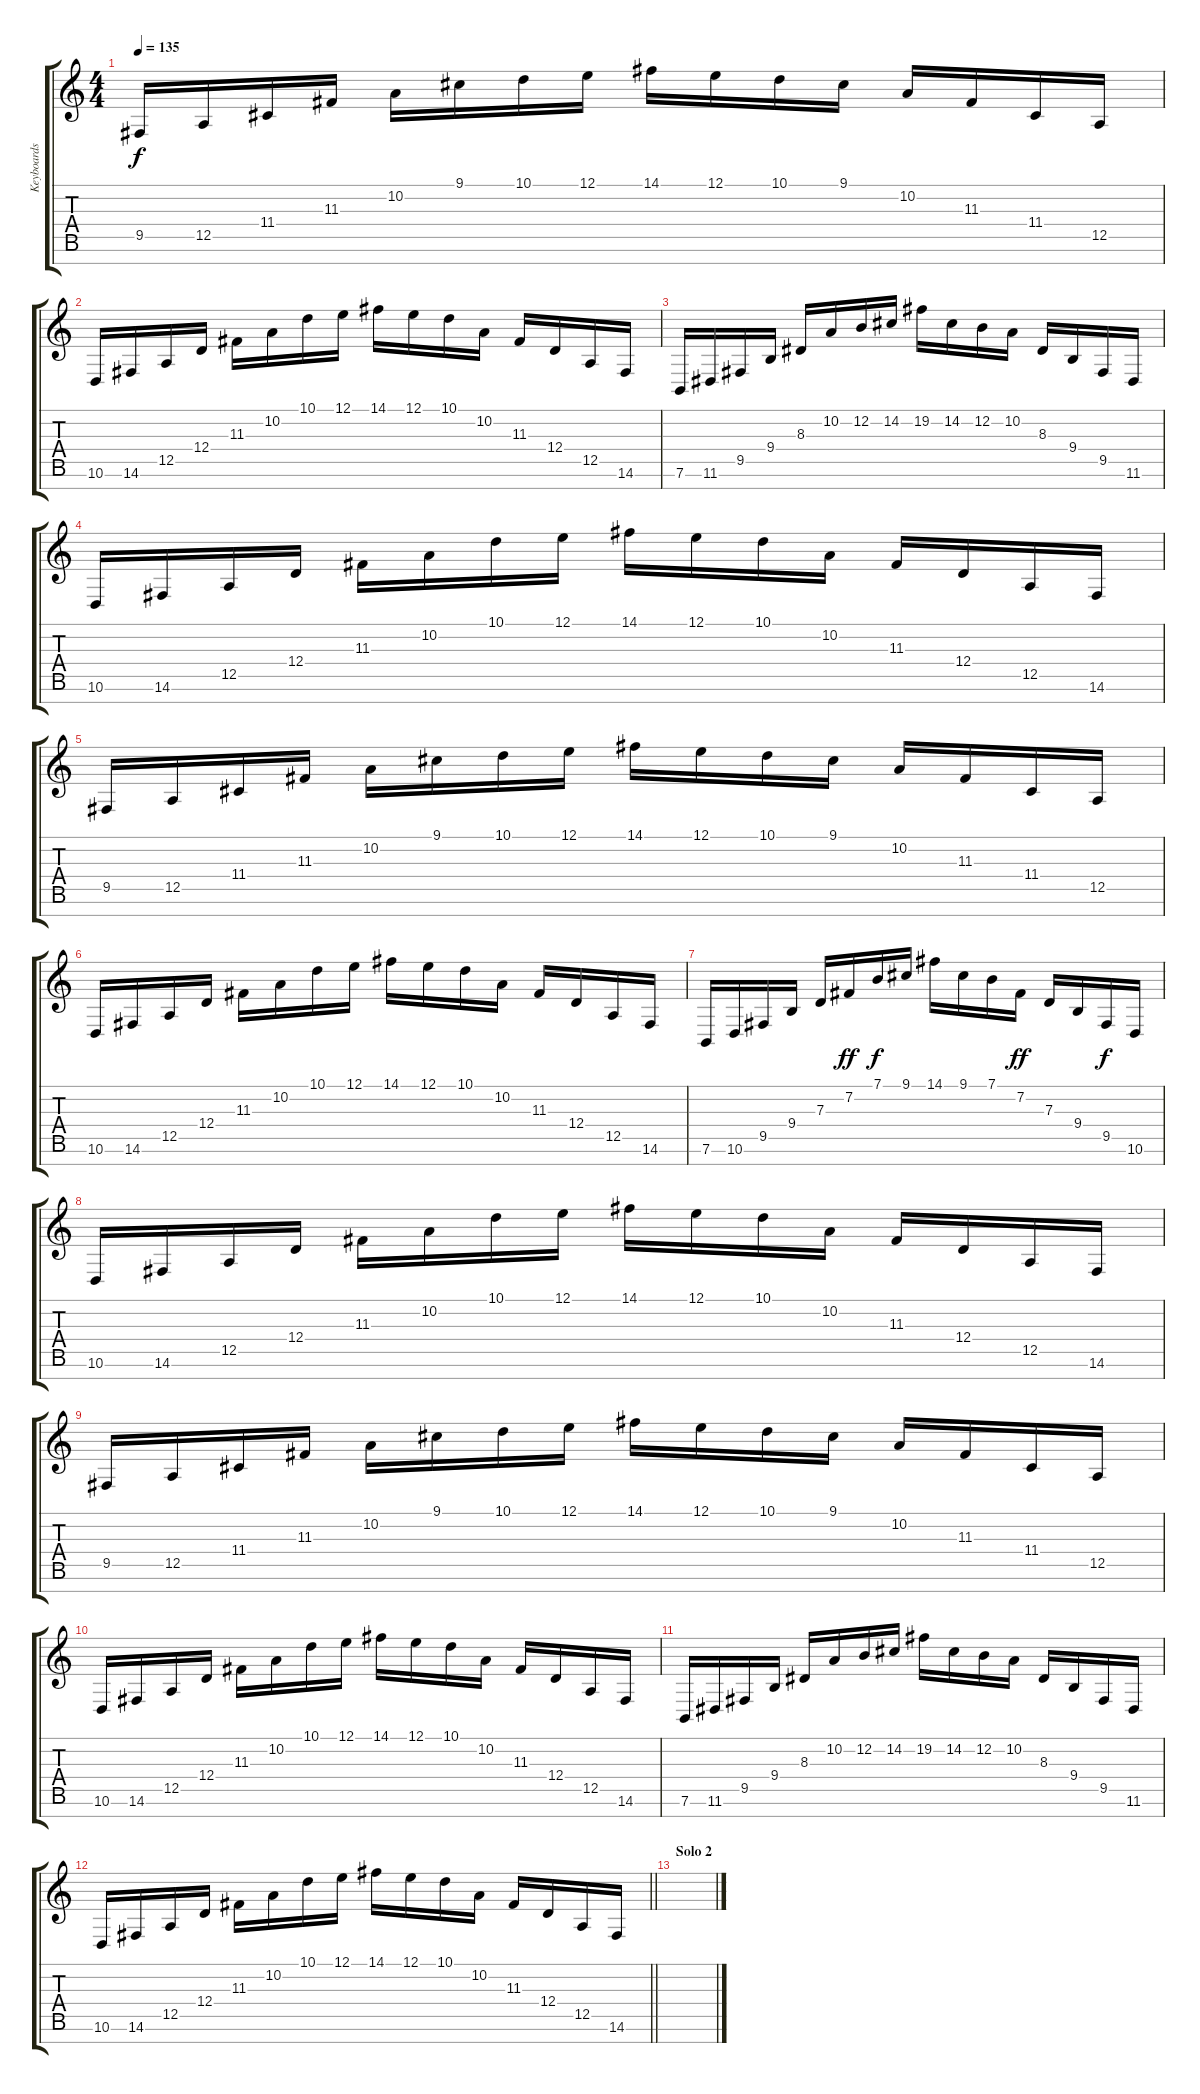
\track ("Keyboards" "Keyboards") {instrument orchestralharp}
\staff {score tabs}
\tuning (E4 B3 G3 D3 A2 E2 B1) {hide}
\ts (4 4)
\tempo 135
\clef g2
\ks c
9.5.16{dy f} 12.5.16 11.4.16 11.3.16 10.2.16 9.1.16 10.1.16 12.1.16 14.1.16 12.1.16 10.1.16 9.1.16 10.2.16 11.3.16 11.4.16 12.5.16 |
10.6.16 14.6.16 12.5.16 12.4.16 11.3.16 10.2.16 10.1.16 12.1.16 14.1.16 12.1.16 10.1.16 10.2.16 11.3.16 12.4.16 12.5.16 14.6.16 |
7.6.16 11.6.16 9.5.16 9.4.16 8.3.16 10.2.16 12.2.16 14.2.16 19.2.16 14.2.16 12.2.16 10.2.16 8.3.16 9.4.16 9.5.16 11.6.16 |
10.6.16 14.6.16 12.5.16 12.4.16 11.3.16 10.2.16 10.1.16 12.1.16 14.1.16 12.1.16 10.1.16 10.2.16 11.3.16 12.4.16 12.5.16 14.6.16 |
9.5.16 12.5.16 11.4.16 11.3.16 10.2.16 9.1.16 10.1.16 12.1.16 14.1.16 12.1.16 10.1.16 9.1.16 10.2.16 11.3.16 11.4.16 12.5.16 |
10.6.16 14.6.16 12.5.16 12.4.16 11.3.16 10.2.16 10.1.16 12.1.16 14.1.16 12.1.16 10.1.16 10.2.16 11.3.16 12.4.16 12.5.16 14.6.16 |
7.6.16 10.6.16 9.5.16 9.4.16 7.3.16 7.2.16{dy ff} 7.1.16{dy f} 9.1.16 14.1.16 9.1.16 7.1.16 7.2.16{dy ff} 7.3.16 9.4.16 9.5.16{dy f} 10.6.16 |
10.6.16 14.6.16 12.5.16 12.4.16 11.3.16 10.2.16 10.1.16 12.1.16 14.1.16 12.1.16 10.1.16 10.2.16 11.3.16 12.4.16 12.5.16 14.6.16 |
9.5.16 12.5.16 11.4.16 11.3.16 10.2.16 9.1.16 10.1.16 12.1.16 14.1.16 12.1.16 10.1.16 9.1.16 10.2.16 11.3.16 11.4.16 12.5.16 |
10.6.16 14.6.16 12.5.16 12.4.16 11.3.16 10.2.16 10.1.16 12.1.16 14.1.16 12.1.16 10.1.16 10.2.16 11.3.16 12.4.16 12.5.16 14.6.16 |
7.6.16 11.6.16 9.5.16 9.4.16 8.3.16 10.2.16 12.2.16 14.2.16 19.2.16 14.2.16 12.2.16 10.2.16 8.3.16 9.4.16 9.5.16 11.6.16 |
\barLineRight lightlight
10.6.16 14.6.16 12.5.16 12.4.16 11.3.16 10.2.16 10.1.16 12.1.16 14.1.16 12.1.16 10.1.16 10.2.16 11.3.16 12.4.16 12.5.16 14.6.16 |
\section ("" "Solo 2")
